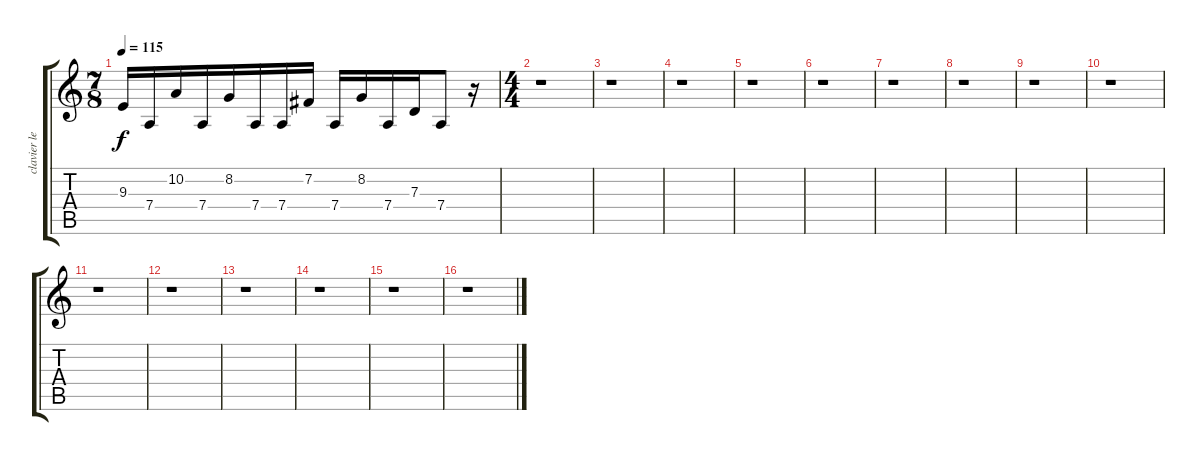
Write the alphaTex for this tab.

\track ("clavier lead" "clavier le") {instrument lead1square}
\staff {score tabs}
\tuning (E4 B3 G3 D3 A2 E2) {hide}
\ts (7 8)
\tempo 115
\clef g2
\ks c
9.3.16{dy f} 7.4.16 10.2.16 7.4.16 8.2.16 7.4.16 7.4.16 7.2.16 7.4.16 8.2.16 7.4.16 7.3.16 7.4.8 r.16 |
\ts (4 4)
r.1 |
r.1 |
r.1 |
r.1 |
r.1 |
r.1 |
r.1 |
r.1 |
r.1 |
r.1 |
r.1 |
r.1 |
r.1 |
r.1 |
r.1
